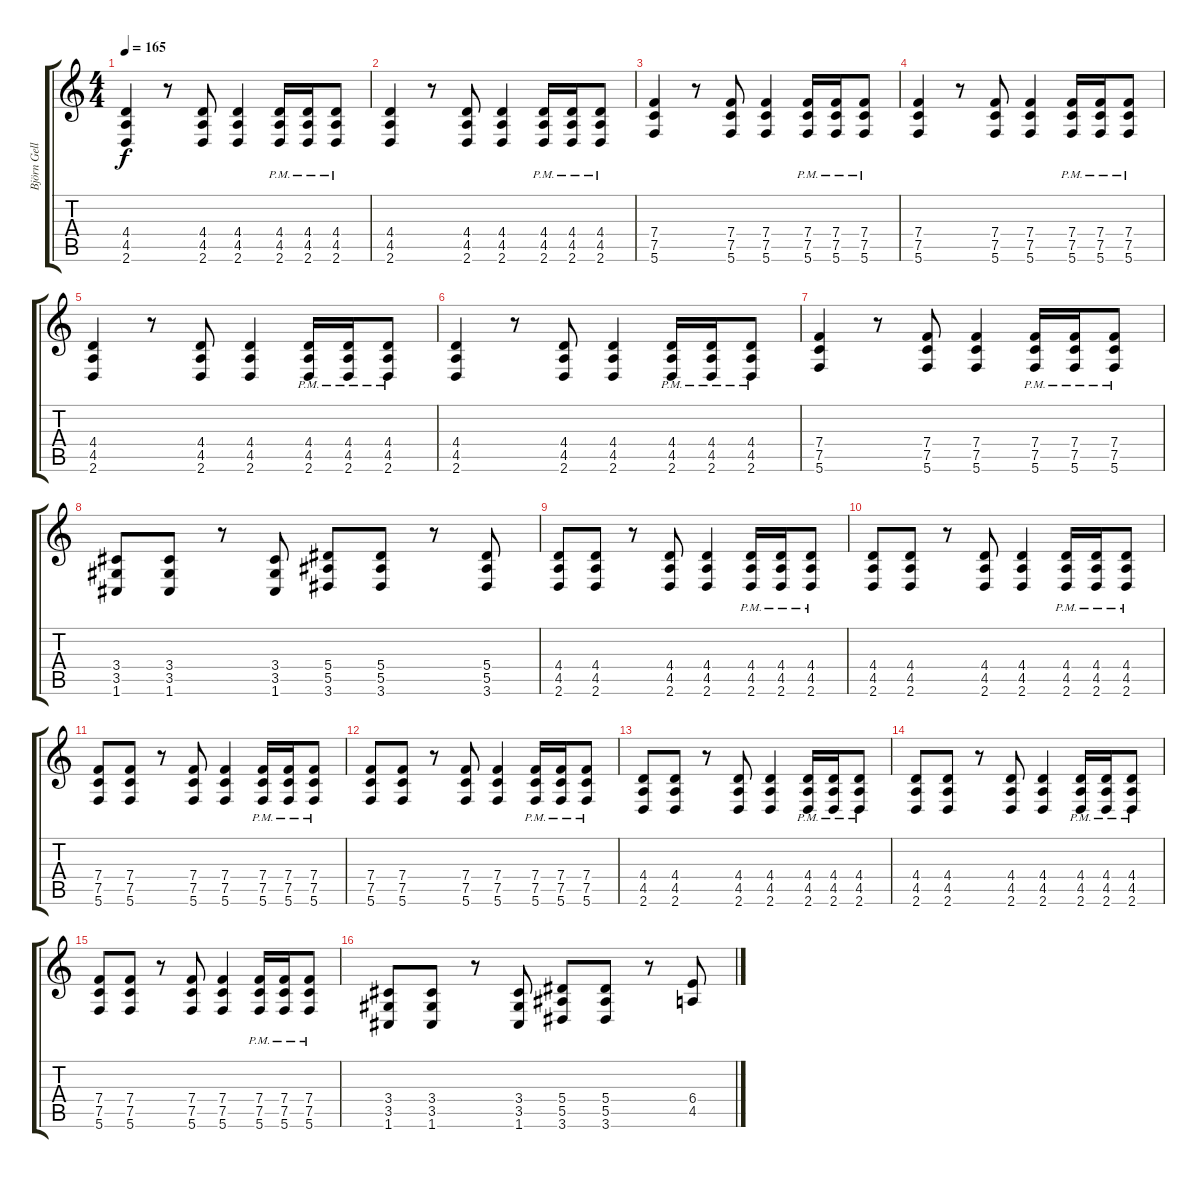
\track ("Björn Gellotte" "Björn Gell") {instrument distortionguitar}
\staff {score tabs}
\tuning (C4 G3 Eb3 Bb2 F2 C2) {hide}
\ts (4 4)
\tempo 165
\clef g2
\ks c
(4.4 4.5 2.6).4{dy f} r.8 (4.4 4.5 2.6).8 (4.4 4.5 2.6).4 (4.4{pm} 4.5{pm} 2.6{pm}).16 (4.4{pm} 4.5{pm} 2.6{pm}).16 (4.4{pm} 4.5{pm} 2.6{pm}).8 |
(4.4 4.5 2.6).4 r.8 (4.4 4.5 2.6).8 (4.4 4.5 2.6).4 (4.4{pm} 4.5{pm} 2.6{pm}).16 (4.4{pm} 4.5{pm} 2.6{pm}).16 (4.4{pm} 4.5{pm} 2.6{pm}).8 |
(7.4 7.5 5.6).4 r.8 (7.4 7.5 5.6).8 (7.4 7.5 5.6).4 (7.4{pm} 7.5{pm} 5.6{pm}).16 (7.4{pm} 7.5{pm} 5.6{pm}).16 (7.4{pm} 7.5{pm} 5.6{pm}).8 |
(7.4 7.5 5.6).4 r.8 (7.4 7.5 5.6).8 (7.4 7.5 5.6).4 (7.4{pm} 7.5{pm} 5.6{pm}).16 (7.4{pm} 7.5{pm} 5.6{pm}).16 (7.4{pm} 7.5{pm} 5.6{pm}).8 |
(4.4 4.5 2.6).4 r.8 (4.4 4.5 2.6).8 (4.4 4.5 2.6).4 (4.4{pm} 4.5{pm} 2.6{pm}).16 (4.4{pm} 4.5{pm} 2.6{pm}).16 (4.4{pm} 4.5{pm} 2.6{pm}).8 |
(4.4 4.5 2.6).4 r.8 (4.4 4.5 2.6).8 (4.4 4.5 2.6).4 (4.4{pm} 4.5{pm} 2.6{pm}).16 (4.4{pm} 4.5{pm} 2.6{pm}).16 (4.4{pm} 4.5{pm} 2.6{pm}).8 |
(7.4 7.5 5.6).4 r.8 (7.4 7.5 5.6).8 (7.4 7.5 5.6).4 (7.4{pm} 7.5{pm} 5.6{pm}).16 (7.4{pm} 7.5{pm} 5.6{pm}).16 (7.4{pm} 7.5{pm} 5.6{pm}).8 |
(3.4 3.5 1.6).8 (3.4 3.5 1.6).8 r.8 (3.4 3.5 1.6).8 (5.4 5.5 3.6).8 (5.4 5.5 3.6).8 r.8 (5.4 5.5 3.6).8 |
(4.4 4.5 2.6).8 (4.4 4.5 2.6).8 r.8 (4.4 4.5 2.6).8 (4.4 4.5 2.6).4 (4.4{pm} 4.5{pm} 2.6{pm}).16 (4.4{pm} 4.5{pm} 2.6{pm}).16 (4.4{pm} 4.5{pm} 2.6{pm}).8 |
(4.4 4.5 2.6).8 (4.4 4.5 2.6).8 r.8 (4.4 4.5 2.6).8 (4.4 4.5 2.6).4 (4.4{pm} 4.5{pm} 2.6{pm}).16 (4.4{pm} 4.5{pm} 2.6{pm}).16 (4.4{pm} 4.5{pm} 2.6{pm}).8 |
(7.4 7.5 5.6).8 (7.4 7.5 5.6).8 r.8 (7.4 7.5 5.6).8 (7.4 7.5 5.6).4 (7.4{pm} 7.5{pm} 5.6{pm}).16 (7.4{pm} 7.5{pm} 5.6{pm}).16 (7.4{pm} 7.5{pm} 5.6{pm}).8 |
(7.4 7.5 5.6).8 (7.4 7.5 5.6).8 r.8 (7.4 7.5 5.6).8 (7.4 7.5 5.6).4 (7.4{pm} 7.5{pm} 5.6{pm}).16 (7.4{pm} 7.5{pm} 5.6{pm}).16 (7.4{pm} 7.5{pm} 5.6{pm}).8 |
(4.4 4.5 2.6).8 (4.4 4.5 2.6).8 r.8 (4.4 4.5 2.6).8 (4.4 4.5 2.6).4 (4.4{pm} 4.5{pm} 2.6{pm}).16 (4.4{pm} 4.5{pm} 2.6{pm}).16 (4.4{pm} 4.5{pm} 2.6{pm}).8 |
(4.4 4.5 2.6).8 (4.4 4.5 2.6).8 r.8 (4.4 4.5 2.6).8 (4.4 4.5 2.6).4 (4.4{pm} 4.5{pm} 2.6{pm}).16 (4.4{pm} 4.5{pm} 2.6{pm}).16 (4.4{pm} 4.5{pm} 2.6{pm}).8 |
(7.4 7.5 5.6).8 (7.4 7.5 5.6).8 r.8 (7.4 7.5 5.6).8 (7.4 7.5 5.6).4 (7.4{pm} 7.5{pm} 5.6{pm}).16 (7.4{pm} 7.5{pm} 5.6{pm}).16 (7.4{pm} 7.5{pm} 5.6{pm}).8 |
(3.4 3.5 1.6).8 (3.4 3.5 1.6).8 r.8 (3.4 3.5 1.6).8 (5.4 5.5 3.6).8 (5.4 5.5 3.6).8 r.8 (6.4 4.5).8
